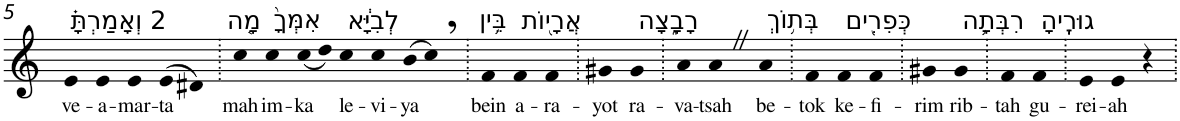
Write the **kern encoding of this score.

**kern	**text
*part1	*part1
*staff1	*staff1
*I"Piano	*
*I'Pno	*
!!LO:PB:g=z
*clefG2	*
*k[]	*
=5	=5
!LO:TX:a:t=2 וְאָמַרְתָּ֗	!
!	!LO:LY:b
4e	ve-
!	!LO:LY:b
4e	-a-
!	!LO:LY:b
4e	-mar-
!	!LO:LY:b
(>8e	-ta
8d#X)	.
=6.	=6.
!LO:TX:a:t=מָ֤ה	!
!	!LO:LY:b
4cc	mah
!LO:TX:a:t=אִמְּךָ֙	!
!	!LO:LY:b
4cc	im-
!	!LO:LY:b
(<8cc	-ka
8dd)	.
!LO:TX:a:t=לְבִיָּ֔א	!
!	!LO:LY:b
4cc	le-
!	!LO:LY:b
4cc	-vi-
!	!LO:LY:b
(>8b	-ya
8cc,)	.
=7.	=7.
!LO:TX:a:t=בֵּ֥ין	!
!	!LO:LY:b
4f	bein
!LO:TX:a:t=אֲרָי֖וֹת	!
!	!LO:LY:b
4f	a-
!	!LO:LY:b
4f	-ra-
=8.	=8.
!	!LO:LY:b
4g#X	-yot
!LO:TX:a:t=רָבָ֑צָה	!
!	!LO:LY:b
4g#	ra-
=9.	=9.
!	!LO:LY:b
4a	-va-
!	!LO:LY:b
4aZ	-tsah
!LO:TX:a:t=בְּת֥וֹךְ	!
!	!LO:LY:b
4a	be-
=10.	=10.
!	!LO:LY:b
4f	-tok
!LO:TX:a:t=כְּפִרִ֖ים	!
!	!LO:LY:b
4f	ke-
!	!LO:LY:b
4f	-fi-
=11.	=11.
!	!LO:LY:b
4g#X	-rim
!LO:TX:a:t=רִבְּתָ֥ה	!
!	!LO:LY:b
4g#	rib-
=12.	=12.
!	!LO:LY:b
4f	-tah
!LO:TX:a:t=גוּרֶֽיהָ	!
!	!LO:LY:b
4f	gu-
=13.	=13.
!	!LO:LY:b
4e	-rei-
!	!LO:LY:b
4e	-ah
4r	.
=.	=.
*-	*-
